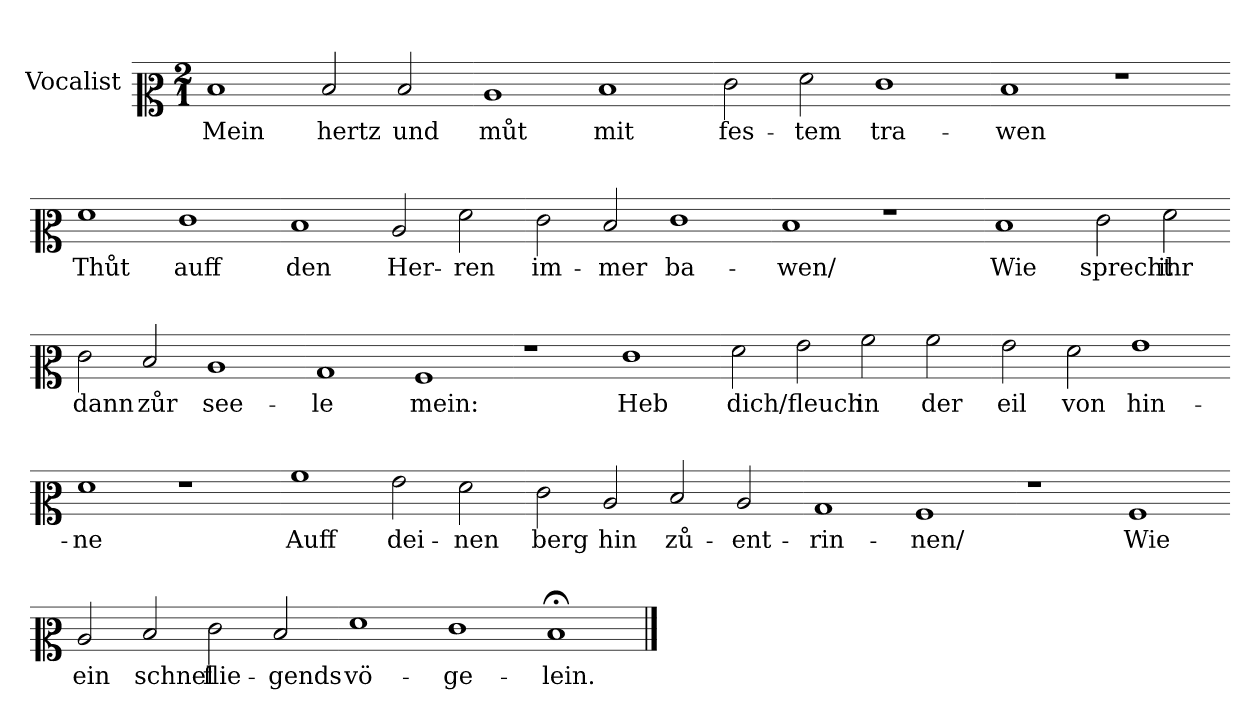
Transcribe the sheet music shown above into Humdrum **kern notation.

**kern	**text
*part1	*part1
*staff1	*staff1
*I"Vocalist	*
*clefC2	*
*k[]	*
*M2/1	*
*MM180	*
=	=
1d	Mein
2d	hertz
2d	und
=-	=-
1c	můt
1d	mit
=-	=-
2e	fes-
2f	-tem
1e	tra-
=-	=-
1d	-wen
1r	.
=-	=-
1f	Thůt
1e	auff
=-	=-
1d	den
2c	Her-
2f	-ren
=-	=-
2e	im-
2d	-mer
1e	ba-
=-	=-
1d	-wen/
1r	.
=-	=-
1d	Wie
2e	sprecht
2f	ihr
=-	=-
2e	dann
2d	zůr
1c	see-
=-	=-
1B	-le
1A	mein:
=-	=-
1r	.
1e	Heb
=-	=-
2f	dich/
2g	fleuch
2a	in
2a	der
=-	=-
2g	eil
2f	von
1g	hin-
=-	=-
1f	-ne
1r	.
=-	=-
1a	Auff
2g	dei-
2f	-nen
=-	=-
2e	berg
2c	hin
2d	zů-
2c	-ent-
=-	=-
1B	-rin-
1A	-nen/
=-	=-
1r	.
1A	Wie
=-	=-
2c	ein
2d	schnel
2e	flie-
2d	-gends
=-	=-
1f	vö-
1e	-ge-
1d;<	-lein.
==	==
*-	*-
